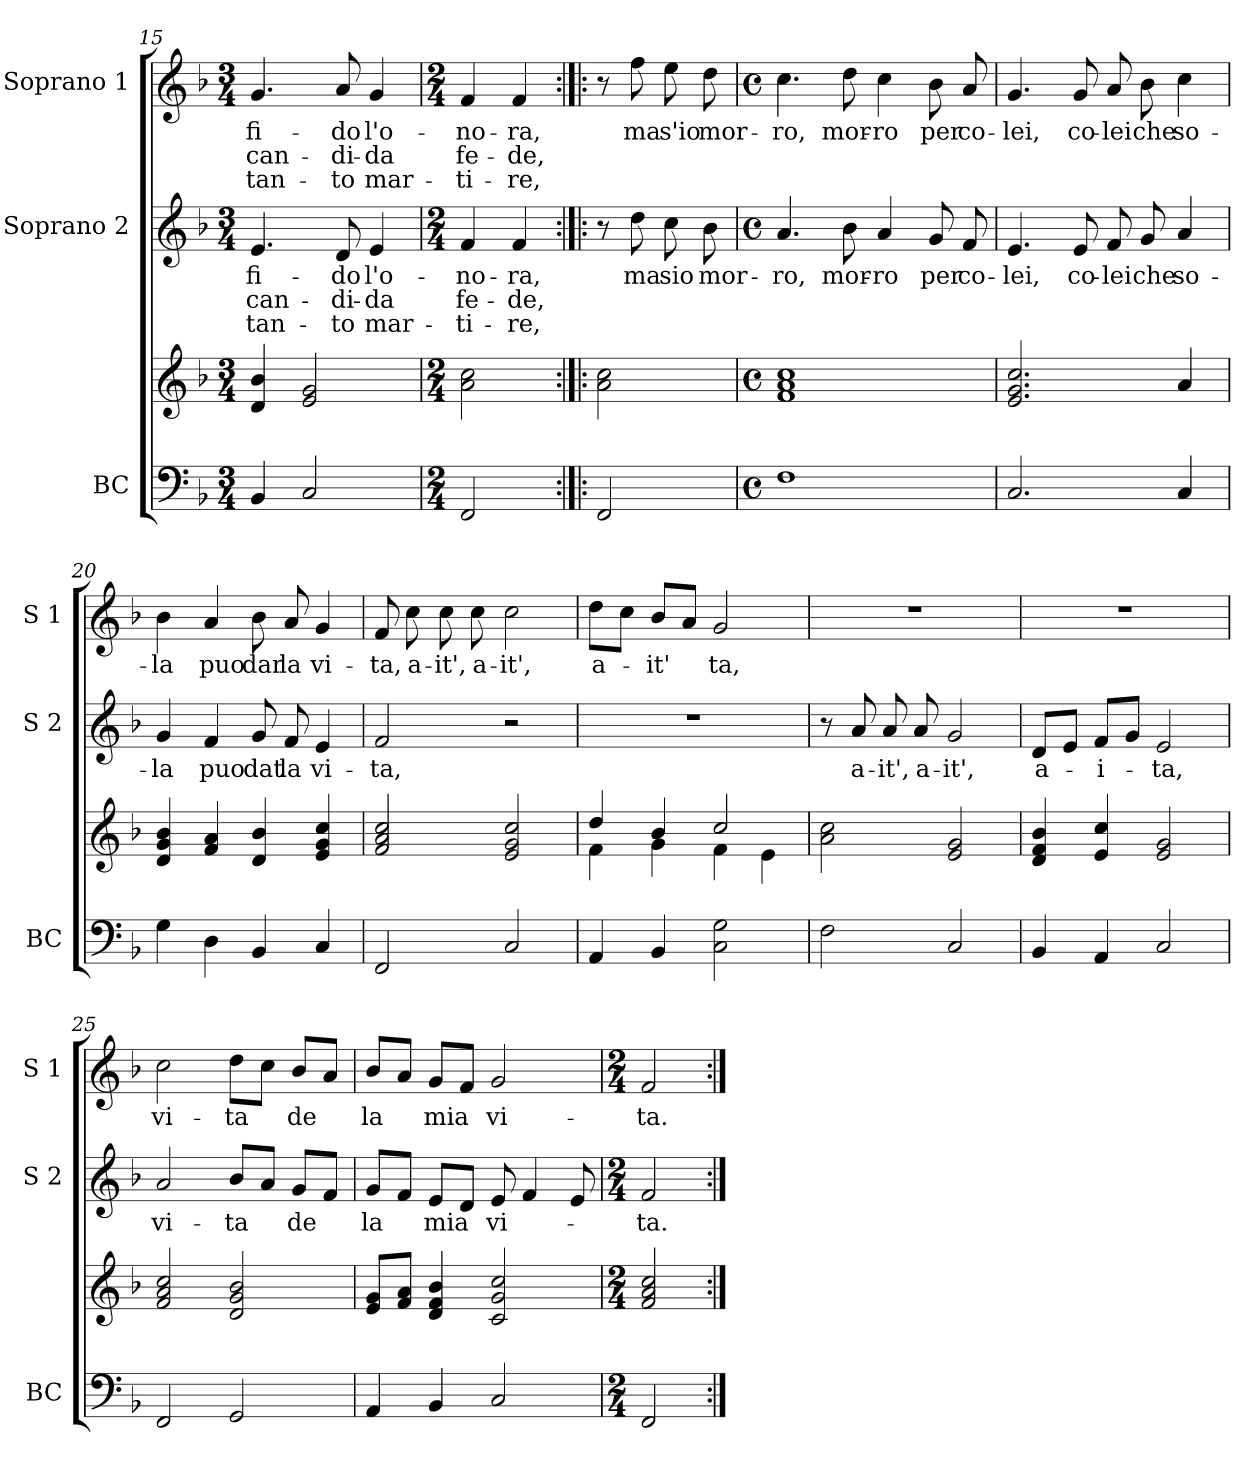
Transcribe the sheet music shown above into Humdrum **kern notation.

**kern	**kern	**kern	**text	**text	**text	**kern	**text	**text	**text
*part3	*part3	*part2	*part2	*part2	*part2	*part1	*part1	*part1	*part1
*staff4	*staff3	*staff2	*staff2	*staff2	*staff2	*staff1	*staff1	*staff1	*staff1
*I"BC	*	*I"Soprano 2	*	*	*	*I"Soprano 1	*	*	*
*I'BC	*	*I'S 2	*	*	*	*I'S 1	*	*	*
*clefF4	*clefG2	*clefG2	*	*	*	*clefG2	*	*	*
*k[b-]	*k[b-]	*k[b-]	*	*	*	*k[b-]	*	*	*
*F:	*F:	*F:	*	*	*	*F:	*	*	*
*M3/4	*M3/4	*M3/4	*	*	*	*M3/4	*	*	*
=15	=15	=15	=15	=15	=15	=15	=15	=15	=15
4BB-/	4d/ 4b-/	4.e/	fi-	can-	tan-	4.g/	fi-	can-	tan-
2C/	2e/ 2g/	.	.	.	.	.	.	.	.
.	.	8d/	-do	-di-	-to	8a/	-do	-di-	-to
.	.	4e/	l'o-	-da	mar-	4g/	l'o-	-da	mar-
=16	=16	=16	=16	=16	=16	=16	=16	=16	=16
*M2/4	*M2/4	*M2/4	*	*	*	*M2/4	*	*	*
2FF/	2a\ 2cc\	4f/	-no-	fe-	-ti-	4f/	-no-	fe-	-ti-
.	.	4f/	-ra,	-de,	-re,	4f/	-ra,	-de,	-re,
=17:|!|:	=17:|!|:	=17:|!|:	=17:|!|:	=17:|!|:	=17:|!|:	=17:|!|:	=17:|!|:	=17:|!|:	=17:|!|:
2FF/	2a\ 2cc\	8r	.	.	.	8r	.	.	.
.	.	8dd\	ma	.	.	8ff\	ma	.	.
.	.	8cc\	sio	.	.	8ee\	s'io	.	.
.	.	8b-\	mor-	.	.	8dd\	mor-	.	.
!!LO:LB:g=z
=18	=18	=18	=18	=18	=18	=18	=18	=18	=18
*M4/4	*M4/4	*M4/4	*	*	*	*M4/4	*	*	*
*met(c)	*met(c)	*met(c)	*	*	*	*met(c)	*	*	*
1F	1f 1a 1cc	4.a/	-ro,	.	.	4.cc\	-ro,	.	.
.	.	8b-\	mor-	.	.	8dd\	mor-	.	.
.	.	4a/	-ro	.	.	4cc\	-ro	.	.
.	.	8g/	per	.	.	8b-\	per	.	.
.	.	8f/	co-	.	.	8a/	co-	.	.
=19	=19	=19	=19	=19	=19	=19	=19	=19	=19
2.C/	2.e/ 2.g/ 2.cc/	4.e/	-lei,	.	.	4.g/	-lei,	.	.
.	.	8e/	co-	.	.	8g/	co-	.	.
.	.	8f/	-lei	.	.	8a/	-lei	.	.
.	.	8g/	che	.	.	8b-\	che	.	.
4C/	4a/	4a/	so-	.	.	4cc\	so-	.	.
=20	=20	=20	=20	=20	=20	=20	=20	=20	=20
4G\	4d/ 4g/ 4b-/	4g/	-la	.	.	4b-\	-la	.	.
4D\	4f/ 4a/	4f/	puo	.	.	4a/	puo	.	.
4BB-/	4d/ 4b-/	8g/	dat	.	.	8b-\	dar	.	.
.	.	8f/	la	.	.	8a/	la	.	.
4C/	4e/ 4g/ 4cc/	4e/	vi-	.	.	4g/	vi-	.	.
=21	=21	=21	=21	=21	=21	=21	=21	=21	=21
2FF/	2f/ 2a/ 2cc/	2f/	-ta,	.	.	8f/	-ta,	.	.
.	.	.	.	.	.	8cc\	a-	.	.
.	.	.	.	.	.	8cc\	-it',	.	.
.	.	.	.	.	.	8cc\	a-	.	.
2C/	2e/ 2g/ 2cc/	2r	.	.	.	2cc\	-it',	.	.
=22	=22	=22	=22	=22	=22	=22	=22	=22	=22
*	*^	*	*	*	*	*	*	*	*
4AA/	4dd/	4f\	1r	.	.	.	8dd\L	a-	.	.
.	.	.	.	.	.	.	8cc\J	.	.	.
4BB-/	4b-/	4g\	.	.	.	.	8b-/L	-it'	.	.
.	.	.	.	.	.	.	8a/J	.	.	.
2C\ 2G\	2cc/	4f\	.	.	.	.	2g/	ta,	.	.
.	.	4e\	.	.	.	.	.	.	.	.
*	*v	*v	*	*	*	*	*	*	*	*
!!LO:LB:g=z
=23	=23	=23	=23	=23	=23	=23	=23	=23	=23
2F\	2a\ 2cc\	8r	.	.	.	1r	.	.	.
.	.	8a/	a-	.	.	.	.	.	.
.	.	8a/	-it',	.	.	.	.	.	.
.	.	8a/	a-	.	.	.	.	.	.
2C/	2e/ 2g/	2g/	-it',	.	.	.	.	.	.
=24	=24	=24	=24	=24	=24	=24	=24	=24	=24
4BB-/	4d/ 4f/ 4b-/	8d/L	a-	.	.	1r	.	.	.
.	.	8e/J	.	.	.	.	.	.	.
4AA/	4e/ 4cc/	8f/L	-i-	.	.	.	.	.	.
.	.	8g/J	.	.	.	.	.	.	.
2C/	2e/ 2g/	2e/	-ta,	.	.	.	.	.	.
=25	=25	=25	=25	=25	=25	=25	=25	=25	=25
2FF/	2f/ 2a/ 2cc/	2a/	vi-	.	.	2cc\	vi-	.	.
2GG/	2d/ 2g/ 2b-/	8b-/L	-ta	.	.	8dd\L	-ta	.	.
.	.	8a/J	.	.	.	8cc\J	.	.	.
.	.	8g/L	de	.	.	8b-/L	de	.	.
.	.	8f/J	.	.	.	8a/J	.	.	.
=26	=26	=26	=26	=26	=26	=26	=26	=26	=26
4AA/	8e/ 8g/L	8g/L	la	.	.	8b-/L	la	.	.
.	8f/ 8a/J	8f/J	.	.	.	8a/J	.	.	.
4BB-/	4d/ 4f/ 4b-/	8e/L	mia	.	.	8g/L	mia	.	.
.	.	8d/J	.	.	.	8f/J	.	.	.
2C/	2c/ 2g/ 2cc/	8e/	vi-	.	.	2g/	vi-	.	.
.	.	4f/	.	.	.	.	.	.	.
.	.	8e/	.	.	.	.	.	.	.
=27	=27	=27	=27	=27	=27	=27	=27	=27	=27
*M2/4	*M2/4	*M2/4	*	*	*	*M2/4	*	*	*
2FF/	2f/ 2a/ 2cc/	2f/	-ta.	.	.	2f/	-ta.	.	.
=:|!	=:|!	=:|!	=:|!	=:|!	=:|!	=:|!	=:|!	=:|!	=:|!
*-	*-	*-	*-	*-	*-	*-	*-	*-	*-
